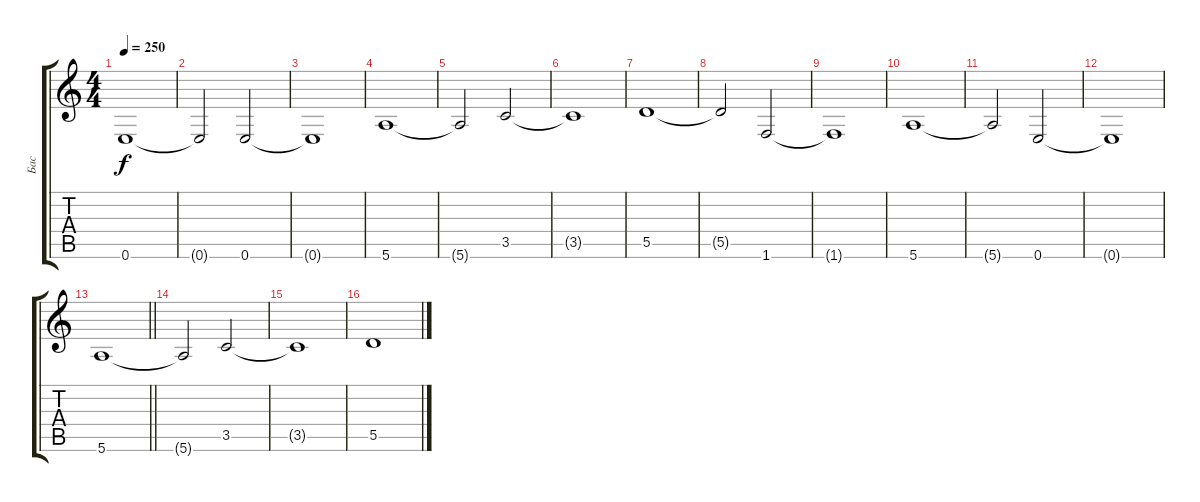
\track ("Бас" "Бас") {instrument electricbasspick}
\staff {score tabs}
\tuning (E4 B3 G3 D3 A2 E2) {hide}
\ts (4 4)
\tempo 250
\clef g2
\ks c
0.6.1{dy f} |
0.6{t}.2 0.6.2 |
0.6{t}.1 |
5.6.1 |
5.6{t}.2 3.5.2 |
3.5{t}.1 |
5.5.1 |
5.5{t}.2 1.6.2 |
1.6{t}.1 |
5.6.1 |
5.6{t}.2 0.6.2 |
0.6{t}.1 |
\barLineRight lightlight
5.6.1 |
5.6{t}.2 3.5.2 |
3.5{t}.1 |
5.5.1
